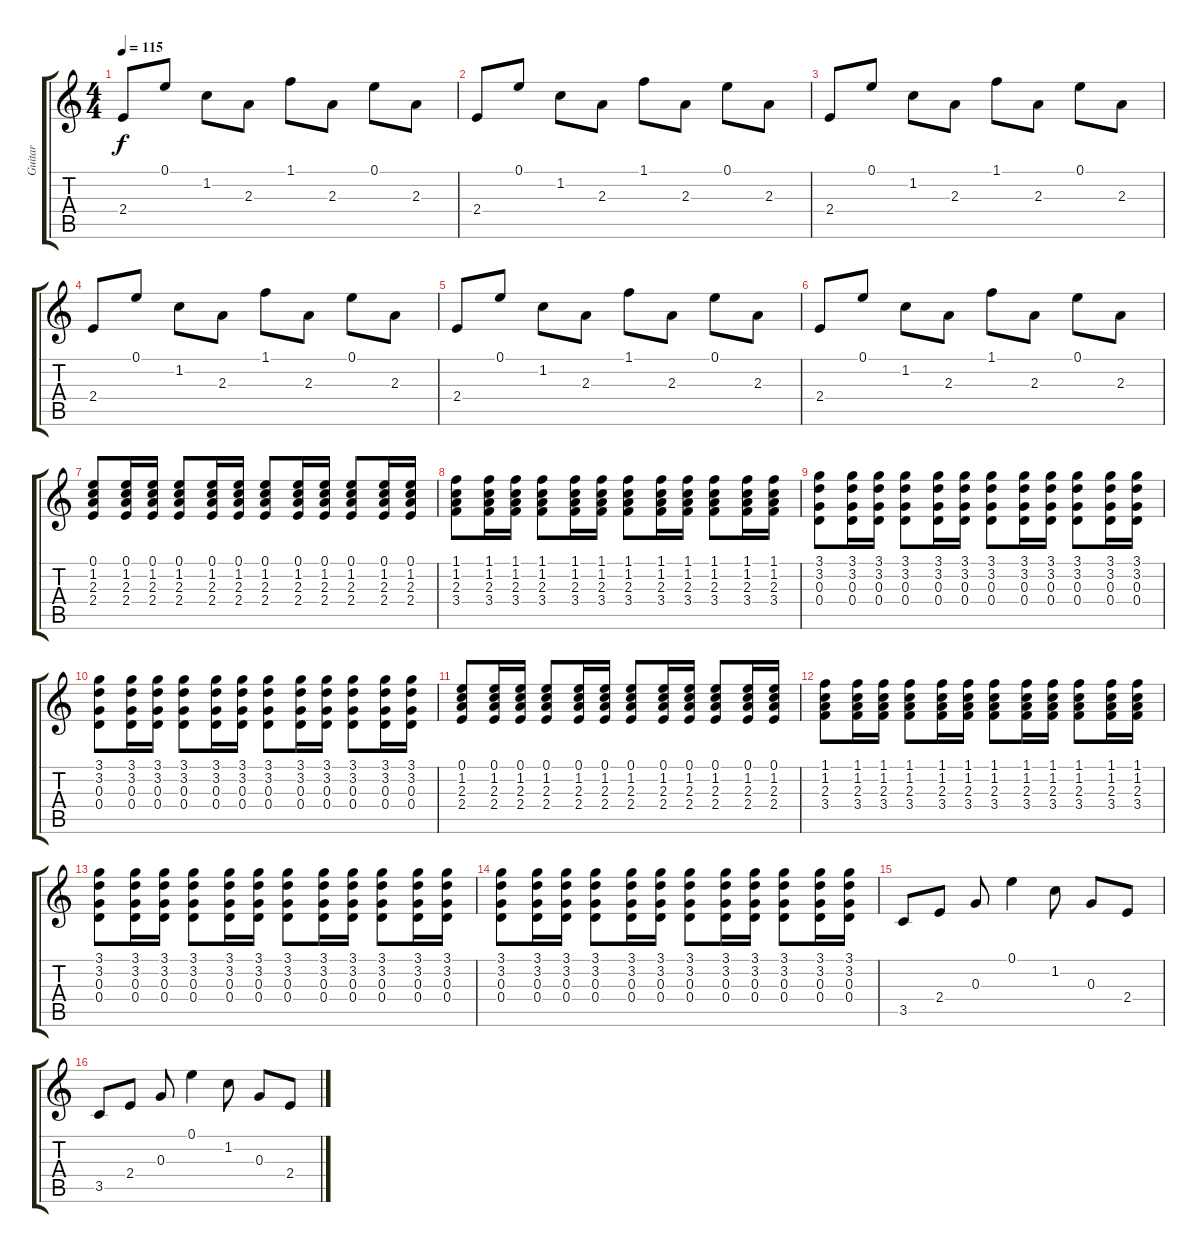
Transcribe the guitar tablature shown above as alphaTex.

\track ("Guitar" "Guitar") {instrument electricguitarjazz}
\staff {score tabs}
\tuning (E4 B3 G3 D3 A2 E2) {hide}
\ts (4 4)
\tempo 115
\clef g2
\ks c
2.4.8{dy f} 0.1.8 1.2.8 2.3.8 1.1.8 2.3.8 0.1.8 2.3.8 |
2.4.8 0.1.8 1.2.8 2.3.8 1.1.8 2.3.8 0.1.8 2.3.8 |
2.4.8 0.1.8 1.2.8 2.3.8 1.1.8 2.3.8 0.1.8 2.3.8 |
2.4.8 0.1.8 1.2.8 2.3.8 1.1.8 2.3.8 0.1.8 2.3.8 |
2.4.8 0.1.8 1.2.8 2.3.8 1.1.8 2.3.8 0.1.8 2.3.8 |
2.4.8 0.1.8 1.2.8 2.3.8 1.1.8 2.3.8 0.1.8 2.3.8 |
(0.1 1.2 2.3 2.4).8 (0.1 1.2 2.3 2.4).16 (0.1 1.2 2.3 2.4).16 (0.1 1.2 2.3 2.4).8 (0.1 1.2 2.3 2.4).16 (0.1 1.2 2.3 2.4).16 (0.1 1.2 2.3 2.4).8 (0.1 1.2 2.3 2.4).16 (0.1 1.2 2.3 2.4).16 (0.1 1.2 2.3 2.4).8 (0.1 1.2 2.3 2.4).16 (0.1 1.2 2.3 2.4).16 |
(1.1 1.2 2.3 3.4).8 (1.1 1.2 2.3 3.4).16 (1.1 1.2 2.3 3.4).16 (1.1 1.2 2.3 3.4).8 (1.1 1.2 2.3 3.4).16 (1.1 1.2 2.3 3.4).16 (1.1 1.2 2.3 3.4).8 (1.1 1.2 2.3 3.4).16 (1.1 1.2 2.3 3.4).16 (1.1 1.2 2.3 3.4).8 (1.1 1.2 2.3 3.4).16 (1.1 1.2 2.3 3.4).16 |
(3.1 3.2 0.3 0.4).8 (3.1 3.2 0.3 0.4).16 (3.1 3.2 0.3 0.4).16 (3.1 3.2 0.3 0.4).8 (3.1 3.2 0.3 0.4).16 (3.1 3.2 0.3 0.4).16 (3.1 3.2 0.3 0.4).8 (3.1 3.2 0.3 0.4).16 (3.1 3.2 0.3 0.4).16 (3.1 3.2 0.3 0.4).8 (3.1 3.2 0.3 0.4).16 (3.1 3.2 0.3 0.4).16 |
(3.1 3.2 0.3 0.4).8 (3.1 3.2 0.3 0.4).16 (3.1 3.2 0.3 0.4).16 (3.1 3.2 0.3 0.4).8 (3.1 3.2 0.3 0.4).16 (3.1 3.2 0.3 0.4).16 (3.1 3.2 0.3 0.4).8 (3.1 3.2 0.3 0.4).16 (3.1 3.2 0.3 0.4).16 (3.1 3.2 0.3 0.4).8 (3.1 3.2 0.3 0.4).16 (3.1 3.2 0.3 0.4).16 |
(0.1 1.2 2.3 2.4).8 (0.1 1.2 2.3 2.4).16 (0.1 1.2 2.3 2.4).16 (0.1 1.2 2.3 2.4).8 (0.1 1.2 2.3 2.4).16 (0.1 1.2 2.3 2.4).16 (0.1 1.2 2.3 2.4).8 (0.1 1.2 2.3 2.4).16 (0.1 1.2 2.3 2.4).16 (0.1 1.2 2.3 2.4).8 (0.1 1.2 2.3 2.4).16 (0.1 1.2 2.3 2.4).16 |
(1.1 1.2 2.3 3.4).8 (1.1 1.2 2.3 3.4).16 (1.1 1.2 2.3 3.4).16 (1.1 1.2 2.3 3.4).8 (1.1 1.2 2.3 3.4).16 (1.1 1.2 2.3 3.4).16 (1.1 1.2 2.3 3.4).8 (1.1 1.2 2.3 3.4).16 (1.1 1.2 2.3 3.4).16 (1.1 1.2 2.3 3.4).8 (1.1 1.2 2.3 3.4).16 (1.1 1.2 2.3 3.4).16 |
(3.1 3.2 0.3 0.4).8 (3.1 3.2 0.3 0.4).16 (3.1 3.2 0.3 0.4).16 (3.1 3.2 0.3 0.4).8 (3.1 3.2 0.3 0.4).16 (3.1 3.2 0.3 0.4).16 (3.1 3.2 0.3 0.4).8 (3.1 3.2 0.3 0.4).16 (3.1 3.2 0.3 0.4).16 (3.1 3.2 0.3 0.4).8 (3.1 3.2 0.3 0.4).16 (3.1 3.2 0.3 0.4).16 |
(3.1 3.2 0.3 0.4).8 (3.1 3.2 0.3 0.4).16 (3.1 3.2 0.3 0.4).16 (3.1 3.2 0.3 0.4).8 (3.1 3.2 0.3 0.4).16 (3.1 3.2 0.3 0.4).16 (3.1 3.2 0.3 0.4).8 (3.1 3.2 0.3 0.4).16 (3.1 3.2 0.3 0.4).16 (3.1 3.2 0.3 0.4).8 (3.1 3.2 0.3 0.4).16 (3.1 3.2 0.3 0.4).16 |
3.5.8 2.4.8 0.3.8 0.1.4 1.2.8 0.3.8 2.4.8 |
3.5.8 2.4.8 0.3.8 0.1.4 1.2.8 0.3.8 2.4.8
